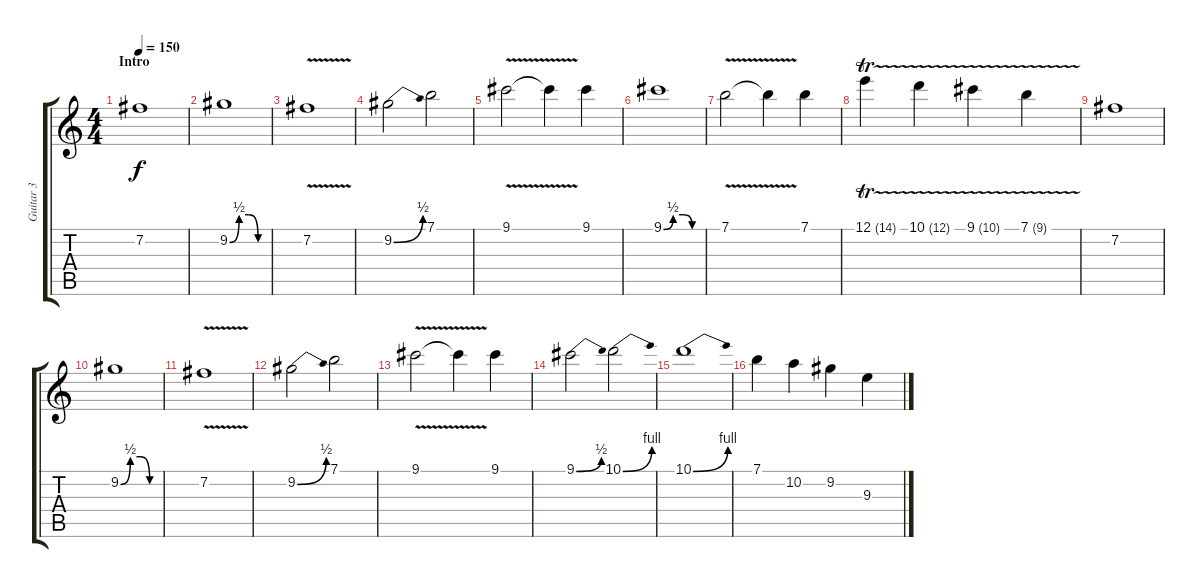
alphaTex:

\track ("Guitar 3" "Guitar 3") {instrument distortionguitar}
\staff {score tabs}
\tuning (E4 B3 G3 D3 A2 E2) {hide}
\ts (4 4)
\section ("" "Intro")
\tempo 150
\clef g2
\ks c
7.2.1{dy f instrument distortionguitar} |
9.2{be (custom 0 0 15 2 30 2 45 0 60 0)}.1 |
7.2{v}.1 |
9.2{be (bend 0 0 60 2)}.2 7.1.2 |
9.1{v}.2 9.1{t}.4 9.1.4 |
9.1{be (custom 0 0 15 2 30 2 45 0 60 0)}.1 |
7.1{v}.2 7.1{t}.4 7.1.4 |
12.1{tr (14 32)}.4 10.1{tr (12 32)}.4 9.1{tr (10 32)}.4 7.1{tr (9 32)}.4 |
7.2.1 |
9.2{be (custom 0 0 15 2 30 2 45 0 60 0)}.1 |
7.2{v}.1 |
9.2{be (bend 0 0 60 2)}.2 7.1.2 |
9.1{v}.2 9.1{t}.4 9.1.4 |
9.1{be (bend 0 0 60 2)}.2 10.1{be (bend 0 0 60 4)}.2 |
10.1{be (bend 0 0 60 4)}.1 |
7.1.4 10.2.4 9.2.4 9.3.4
